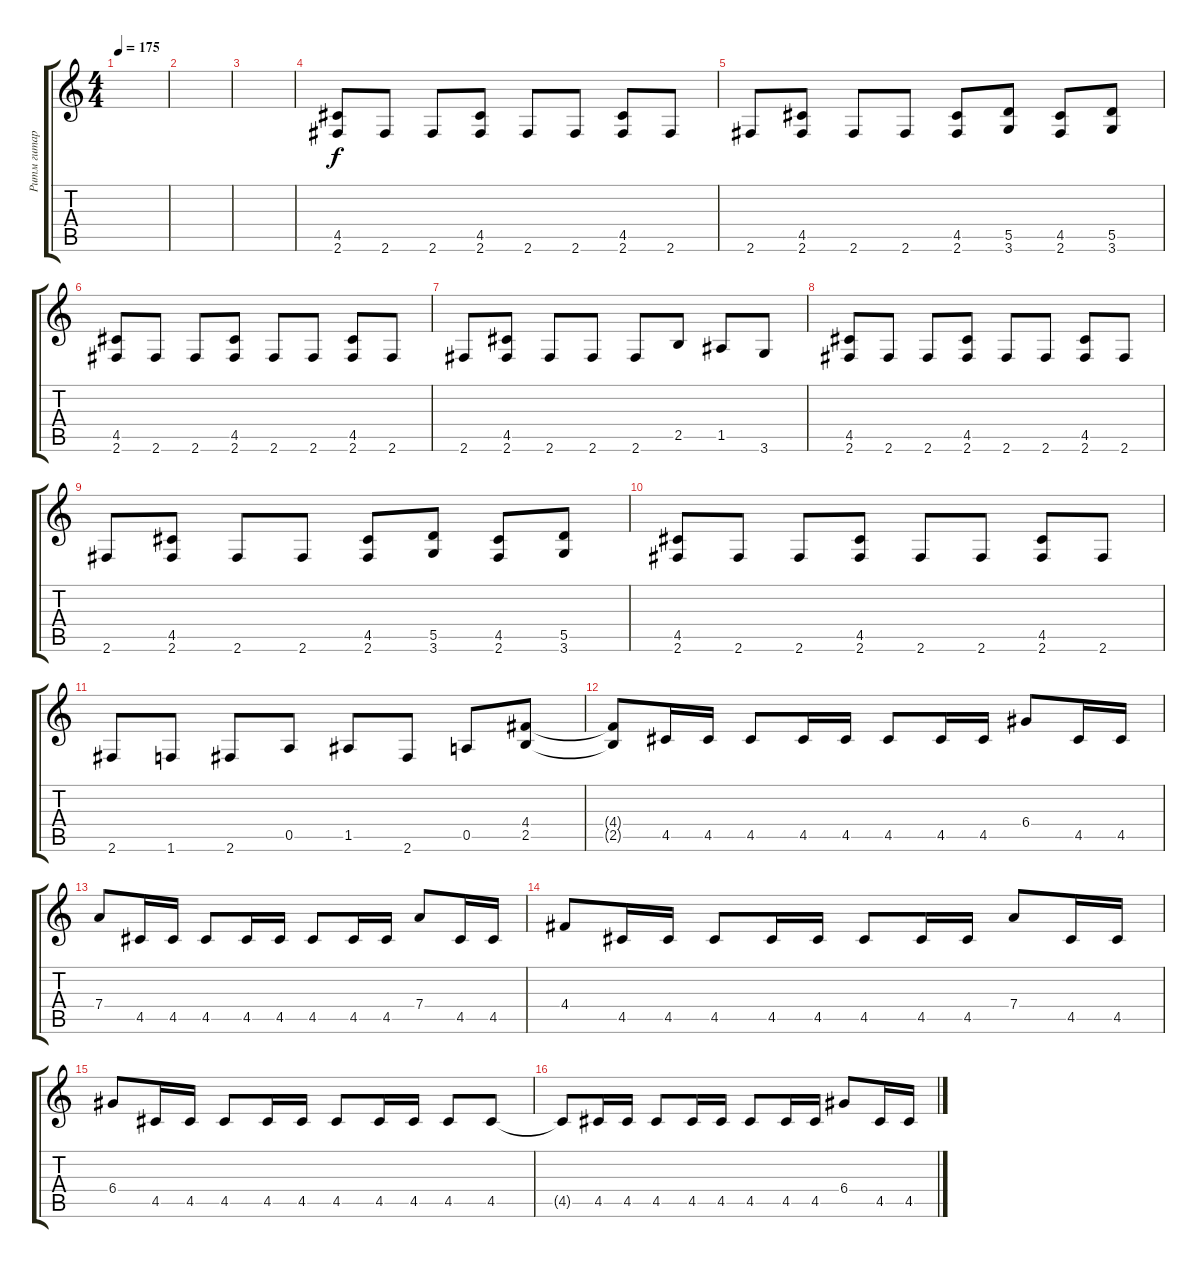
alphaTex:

\track ("Ритм гитара" "Ритм гитар") {instrument distortionguitar}
\staff {score tabs}
\tuning (E4 B3 G3 D3 A2 E2) {hide}
\ts (4 4)
\tempo 175
\clef g2
\ks c
|
|
|
(4.5 2.6).8 2.6.8 2.6.8 (4.5 2.6).8 2.6.8 2.6.8 (4.5 2.6).8 2.6.8 |
2.6.8 (4.5 2.6).8 2.6.8 2.6.8 (4.5 2.6).8 (5.5 3.6).8 (4.5 2.6).8 (5.5 3.6).8 |
(4.5 2.6).8 2.6.8 2.6.8 (4.5 2.6).8 2.6.8 2.6.8 (4.5 2.6).8 2.6.8 |
2.6.8 (4.5 2.6).8 2.6.8 2.6.8 2.6.8 2.5.8 1.5.8 3.6.8 |
(4.5 2.6).8 2.6.8 2.6.8 (4.5 2.6).8 2.6.8 2.6.8 (4.5 2.6).8 2.6.8 |
2.6.8 (4.5 2.6).8 2.6.8 2.6.8 (4.5 2.6).8 (5.5 3.6).8 (4.5 2.6).8 (5.5 3.6).8 |
(4.5 2.6).8 2.6.8 2.6.8 (4.5 2.6).8 2.6.8 2.6.8 (4.5 2.6).8 2.6.8 |
2.6.8 1.6.8 2.6.8 0.5.8 1.5.8 2.6.8 0.5.8 (4.4 2.5).8 |
(4.4{t} 2.5{t}).8 4.5.16 4.5.16 4.5.8 4.5.16 4.5.16 4.5.8 4.5.16 4.5.16 6.4.8 4.5.16 4.5.16 |
7.4.8 4.5.16 4.5.16 4.5.8 4.5.16 4.5.16 4.5.8 4.5.16 4.5.16 7.4.8 4.5.16 4.5.16 |
4.4.8 4.5.16 4.5.16 4.5.8 4.5.16 4.5.16 4.5.8 4.5.16 4.5.16 7.4.8 4.5.16 4.5.16 |
6.4.8 4.5.16 4.5.16 4.5.8 4.5.16 4.5.16 4.5.8 4.5.16 4.5.16 4.5.8 4.5.8 |
4.5{t}.8 4.5.16 4.5.16 4.5.8 4.5.16 4.5.16 4.5.8 4.5.16 4.5.16 6.4.8 4.5.16 4.5.16
